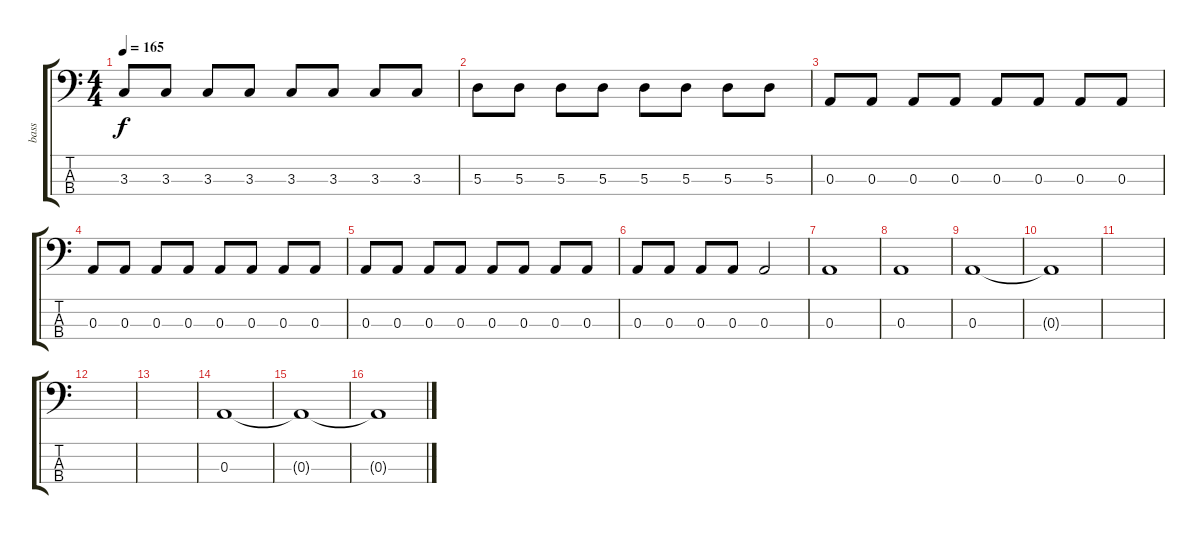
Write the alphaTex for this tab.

\track ("bass" "bass") {instrument electricbasspick}
\staff {score tabs}
\tuning (G2 D2 A1 E1) {hide}
\ts (4 4)
\tempo 165
\clef f4
\ks c
3.3.8{dy f} 3.3.8 3.3.8 3.3.8 3.3.8 3.3.8 3.3.8 3.3.8 |
5.3.8 5.3.8 5.3.8 5.3.8 5.3.8 5.3.8 5.3.8 5.3.8 |
0.3.8 0.3.8 0.3.8 0.3.8 0.3.8 0.3.8 0.3.8 0.3.8 |
0.3.8 0.3.8 0.3.8 0.3.8 0.3.8 0.3.8 0.3.8 0.3.8 |
0.3.8 0.3.8 0.3.8 0.3.8 0.3.8 0.3.8 0.3.8 0.3.8 |
0.3.8 0.3.8 0.3.8 0.3.8 0.3.2 |
0.3.1 |
0.3.1 |
0.3.1 |
0.3{t}.1 |
|
|
|
0.3.1 |
0.3{t}.1 |
0.3{t}.1
